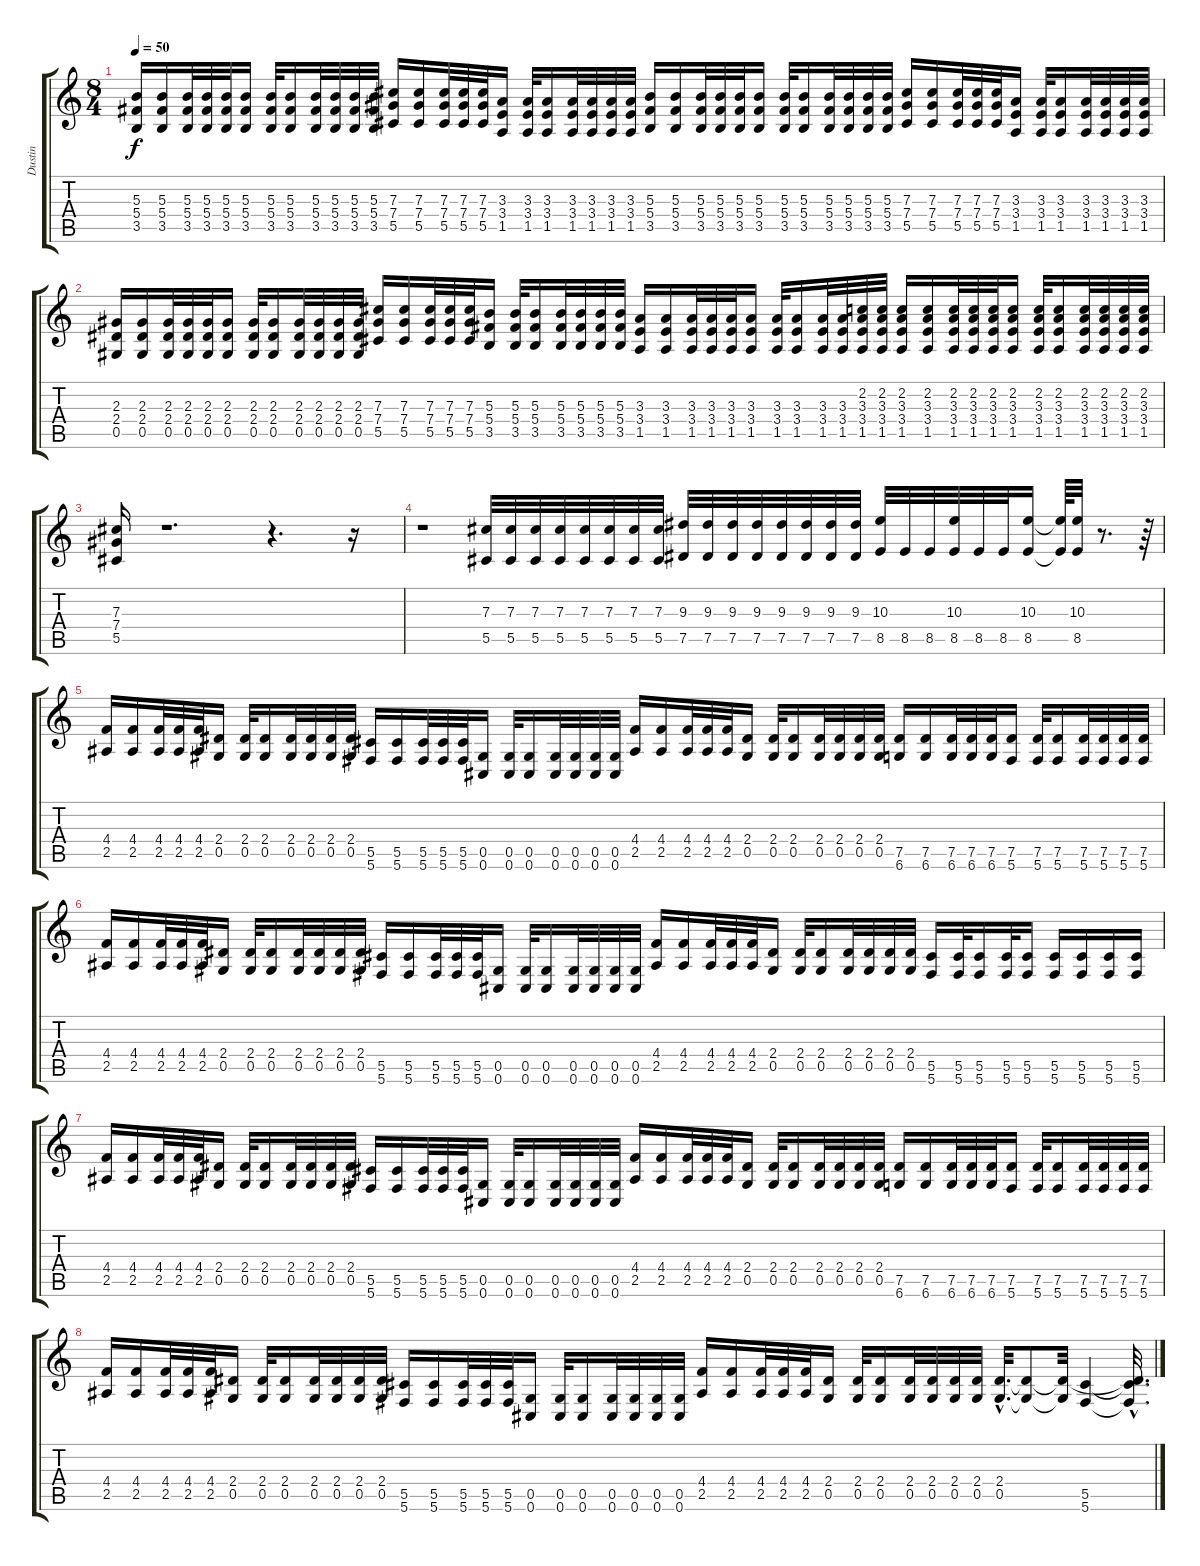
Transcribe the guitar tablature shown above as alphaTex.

\track ("Dustin" "Dustin") {instrument distortionguitar}
\staff {score tabs}
\tuning (Eb4 Bb3 Gb3 Db3 Ab2 Db2) {hide}
\ts (8 4)
\tempo 50
\clef g2
\ks c
(5.3 5.4 3.5).16{dy f} (5.3 5.4 3.5).16 (5.3 5.4 3.5).32 (5.3 5.4 3.5).32 (5.3 5.4 3.5).32 (5.3 5.4 3.5).16 (5.3 5.4 3.5).32 (5.3 5.4 3.5).16 (5.3 5.4 3.5).32 (5.3 5.4 3.5).32 (5.3 5.4 3.5).32 (5.3 5.4 3.5).32 (7.3 7.4 5.5).16 (7.3 7.4 5.5).16 (7.3 7.4 5.5).32 (7.3 7.4 5.5).32 (7.3 7.4 5.5).32 (3.3 3.4 1.5).16 (3.3 3.4 1.5).32 (3.3 3.4 1.5).16 (3.3 3.4 1.5).32 (3.3 3.4 1.5).32 (3.3 3.4 1.5).32 (3.3 3.4 1.5).32 (5.3 5.4 3.5).16 (5.3 5.4 3.5).16 (5.3 5.4 3.5).32 (5.3 5.4 3.5).32 (5.3 5.4 3.5).32 (5.3 5.4 3.5).16 (5.3 5.4 3.5).32 (5.3 5.4 3.5).16 (5.3 5.4 3.5).32 (5.3 5.4 3.5).32 (5.3 5.4 3.5).32 (5.3 5.4 3.5).32 (7.3 7.4 5.5).16 (7.3 7.4 5.5).16 (7.3 7.4 5.5).32 (7.3 7.4 5.5).32 (7.3 7.4 5.5).32 (3.3 3.4 1.5).16 (3.3 3.4 1.5).32 (3.3 3.4 1.5).16 (3.3 3.4 1.5).32 (3.3 3.4 1.5).32 (3.3 3.4 1.5).32 (3.3 3.4 1.5).32 |
(2.3 2.4 0.5).16 (2.3 2.4 0.5).16 (2.3 2.4 0.5).32 (2.3 2.4 0.5).32 (2.3 2.4 0.5).32 (2.3 2.4 0.5).16 (2.3 2.4 0.5).32 (2.3 2.4 0.5).16 (2.3 2.4 0.5).32 (2.3 2.4 0.5).32 (2.3 2.4 0.5).32 (2.3 2.4 0.5).32 (7.3 7.4 5.5).16 (7.3 7.4 5.5).16 (7.3 7.4 5.5).32 (7.3 7.4 5.5).32 (7.3 7.4 5.5).32 (5.3 5.4 3.5).16 (5.3 5.4 3.5).32 (5.3 5.4 3.5).16 (5.3 5.4 3.5).32 (5.3 5.4 3.5).32 (5.3 5.4 3.5).32 (5.3 5.4 3.5).32 (3.3 3.4 1.5).16 (3.3 3.4 1.5).16 (3.3 3.4 1.5).32 (3.3 3.4 1.5).32 (3.3 3.4 1.5).32 (3.3 3.4 1.5).16 (3.3 3.4 1.5).32 (3.3 3.4 1.5).16 (3.3 3.4 1.5).32 (3.3 3.4 1.5).32 (2.2 3.3 3.4 1.5).32 (2.2 3.3 3.4 1.5).32 (2.2 3.3 3.4 1.5).16 (2.2 3.3 3.4 1.5).16 (2.2 3.3 3.4 1.5).32 (2.2 3.3 3.4 1.5).32 (2.2 3.3 3.4 1.5).32 (2.2 3.3 3.4 1.5).16 (2.2 3.3 3.4 1.5).32 (2.2 3.3 3.4 1.5).16 (2.2 3.3 3.4 1.5).32 (2.2 3.3 3.4 1.5).32 (2.2 3.3 3.4 1.5).32 (2.2 3.3 3.4 1.5).32 |
(7.3 7.4 5.5).16 r.1{d} r.4{d} r.16 |
r.1 (7.3 5.5).32 (7.3 5.5).32 (7.3 5.5).32 (7.3 5.5).32 (7.3 5.5).32 (7.3 5.5).32 (7.3 5.5).32 (7.3 5.5).32 (9.3 7.5).32 (9.3 7.5).32 (9.3 7.5).32 (9.3 7.5).32 (9.3 7.5).32 (9.3 7.5).32 (9.3 7.5).32 (9.3 7.5).32 (10.3 8.5).32 8.5.32 8.5.32 (10.3 8.5).32 8.5.32 8.5.32 (10.3 8.5).16 (10.3{t} 8.5{t}).64 (10.3 8.5).32{volume 14} r.8{d} r.64 |
(4.4 2.5).16 (4.4 2.5).16 (4.4 2.5).32 (4.4 2.5).32 (4.4 2.5).32 (2.4 0.5).16 (2.4 0.5).32 (2.4 0.5).16 (2.4 0.5).32 (2.4 0.5).32 (2.4 0.5).32 (2.4 0.5).32 (5.5 5.6).16 (5.5 5.6).16 (5.5 5.6).32 (5.5 5.6).32 (5.5 5.6).32 (0.5 0.6).16 (0.5 0.6).32 (0.5 0.6).16 (0.5 0.6).32 (0.5 0.6).32 (0.5 0.6).32 (0.5 0.6).32 (4.4 2.5).16 (4.4 2.5).16 (4.4 2.5).32 (4.4 2.5).32 (4.4 2.5).32 (2.4 0.5).16 (2.4 0.5).32 (2.4 0.5).16 (2.4 0.5).32 (2.4 0.5).32 (2.4 0.5).32 (2.4 0.5).32 (7.5 6.6).16 (7.5 6.6).16 (7.5 6.6).32 (7.5 6.6).32 (7.5 6.6).32 (7.5 5.6).16 (7.5 5.6).32 (7.5 5.6).16 (7.5 5.6).32 (7.5 5.6).32 (7.5 5.6).32 (7.5 5.6).32 |
(4.4 2.5).16 (4.4 2.5).16 (4.4 2.5).32 (4.4 2.5).32 (4.4 2.5).32 (2.4 0.5).16 (2.4 0.5).32 (2.4 0.5).16 (2.4 0.5).32 (2.4 0.5).32 (2.4 0.5).32 (2.4 0.5).32 (5.5 5.6).16 (5.5 5.6).16 (5.5 5.6).32 (5.5 5.6).32 (5.5 5.6).32 (0.5 0.6).16 (0.5 0.6).32 (0.5 0.6).16 (0.5 0.6).32 (0.5 0.6).32 (0.5 0.6).32 (0.5 0.6).32 (4.4 2.5).16 (4.4 2.5).16 (4.4 2.5).32 (4.4 2.5).32 (4.4 2.5).32 (2.4 0.5).16 (2.4 0.5).32 (2.4 0.5).16 (2.4 0.5).32 (2.4 0.5).32 (2.4 0.5).32 (2.4 0.5).32 (5.5 5.6).16 (5.5 5.6).32 (5.5 5.6).16 (5.5 5.6).32 (5.5 5.6).16 (5.5 5.6).16 (5.5 5.6).16 (5.5 5.6).16 (5.5 5.6).16 |
(4.4 2.5).16 (4.4 2.5).16 (4.4 2.5).32 (4.4 2.5).32 (4.4 2.5).32 (2.4 0.5).16 (2.4 0.5).32 (2.4 0.5).16 (2.4 0.5).32 (2.4 0.5).32 (2.4 0.5).32 (2.4 0.5).32 (5.5 5.6).16 (5.5 5.6).16 (5.5 5.6).32 (5.5 5.6).32 (5.5 5.6).32 (0.5 0.6).16 (0.5 0.6).32 (0.5 0.6).16 (0.5 0.6).32 (0.5 0.6).32 (0.5 0.6).32 (0.5 0.6).32 (4.4 2.5).16 (4.4 2.5).16 (4.4 2.5).32 (4.4 2.5).32 (4.4 2.5).32 (2.4 0.5).16 (2.4 0.5).32 (2.4 0.5).16 (2.4 0.5).32 (2.4 0.5).32 (2.4 0.5).32 (2.4 0.5).32 (7.5 6.6).16 (7.5 6.6).16 (7.5 6.6).32 (7.5 6.6).32 (7.5 6.6).32 (7.5 5.6).16 (7.5 5.6).32 (7.5 5.6).16 (7.5 5.6).32 (7.5 5.6).32 (7.5 5.6).32 (7.5 5.6).32 |
(4.4 2.5).16 (4.4 2.5).16 (4.4 2.5).32 (4.4 2.5).32 (4.4 2.5).32 (2.4 0.5).16 (2.4 0.5).32 (2.4 0.5).16 (2.4 0.5).32 (2.4 0.5).32 (2.4 0.5).32 (2.4 0.5).32 (5.5 5.6).16 (5.5 5.6).16 (5.5 5.6).32 (5.5 5.6).32 (5.5 5.6).32 (0.5 0.6).16 (0.5 0.6).32 (0.5 0.6).16 (0.5 0.6).32 (0.5 0.6).32 (0.5 0.6).32 (0.5 0.6).32 (4.4 2.5).16 (4.4 2.5).16 (4.4 2.5).32 (4.4 2.5).32 (4.4 2.5).32 (2.4 0.5).16 (2.4 0.5).32 (2.4 0.5).16 (2.4 0.5).32 (2.4 0.5).32 (2.4 0.5).32 (2.4 0.5).32 (2.4{hac} 0.5{hac}).32{d} (2.4{t} 0.5{t}).8 (2.4{t} 0.5{t}).32 (5.5 5.6).4 (2.4{hac t} 5.5{hac t} 5.6{hac t}).32{d}
